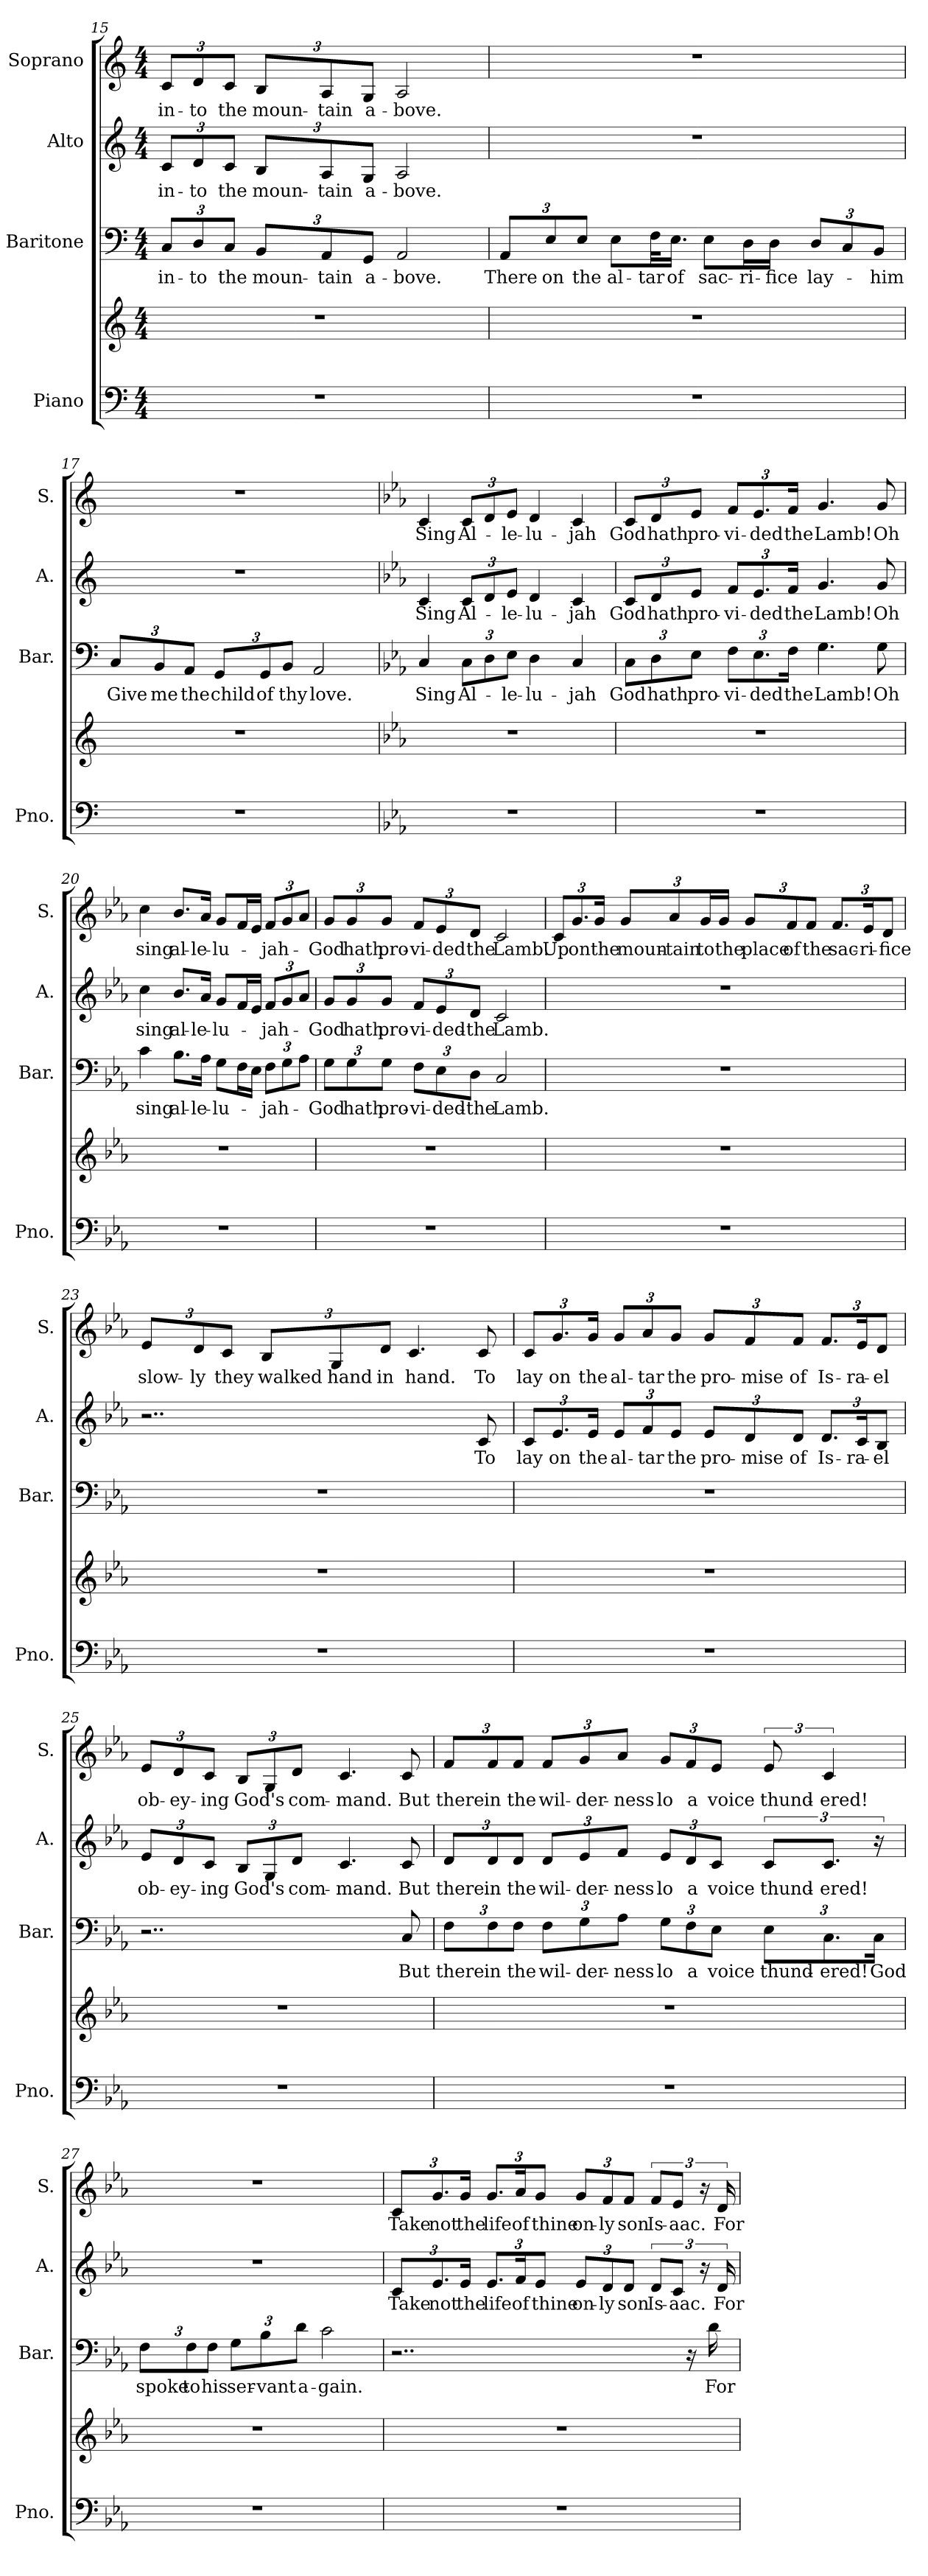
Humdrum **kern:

**kern	**kern	**kern	**text	**kern	**text	**kern	**text
*part4	*part4	*part3	*part3	*part2	*part2	*part1	*part1
*staff5	*staff4	*staff3	*staff3	*staff2	*staff2	*staff1	*staff1
*I"Piano	*	*I"Baritone	*	*I"Alto	*	*I"Soprano	*
*I'Pno.	*	*I'Bar.	*	*I'A.	*	*I'S.	*
!!LO:LB:g=z
*clefF4	*clefG2	*clefF4	*	*clefG2	*	*clefG2	*
*k[]	*k[]	*k[]	*	*k[]	*	*k[]	*
*M4/4	*M4/4	*M4/4	*	*M4/4	*	*M4/4	*
*	*	*Xbrackettup	*	*Xbrackettup	*	*Xbrackettup	*
=15	=15	=15	=15	=15	=15	=15	=15
1r	1r	12C/L	in-	12c/L	in-	12c/L	in-
.	.	12D/	-to	12d/	-to	12d/	-to
.	.	12C/J	the	12c/J	the	12c/J	the
.	.	12BB/L	moun-	12B/L	moun-	12B/L	moun-
.	.	12AA/	-tain	12A/	-tain	12A/	-tain
.	.	12GG/J	a-	12G/J	a-	12G/J	a-
.	.	2AA/	-bove.	2A/	-bove.	2A/	-bove.
=16	=16	=16	=16	=16	=16	=16	=16
1r	1r	12AA/L	There	1r	.	1r	.
.	.	12E/	on	.	.	.	.
.	.	12E/J	the	.	.	.	.
.	.	8E\L	al-	.	.	.	.
.	.	32F\KL	-tar	.	.	.	.
.	.	16.E\JJ	of	.	.	.	.
.	.	8E\L	sac-	.	.	.	.
.	.	16D\L	-ri-	.	.	.	.
.	.	16D\JJ	-fice	.	.	.	.
.	.	12D/L	lay-	.	.	.	.
.	.	12C/	.	.	.	.	.
.	.	12BB/J	-him	.	.	.	.
!!LO:PB:g=z
=17	=17	=17	=17	=17	=17	=17	=17
1r	1r	12C/L	Give	1r	.	1r	.
.	.	12BB/	me	.	.	.	.
.	.	12AA/J	the	.	.	.	.
.	.	12GG/L	child	.	.	.	.
.	.	12GG/	of	.	.	.	.
.	.	12BB/J	thy	.	.	.	.
.	.	2AA/	love.	.	.	.	.
=18	=18	=18	=18	=18	=18	=18	=18
*k[b-e-a-]	*k[b-e-a-]	*k[b-e-a-]	*	*k[b-e-a-]	*	*k[b-e-a-]	*
1r	1r	4C/	Sing	4c/	Sing	4c/	Sing
.	.	12C\L	Al-	12c/L	Al-	12c/L	Al-
.	.	12D\	.	12d/	.	12d/	.
.	.	12E-\J	-le-	12e-/J	-le-	12e-/J	-le-
.	.	4D\	-lu-	4d/	-lu-	4d/	-lu-
.	.	4C/	-jah	4c/	-jah	4c/	-jah
=19	=19	=19	=19	=19	=19	=19	=19
1r	1r	12C\L	God	12c/L	God	12c/L	God
.	.	12D\	hath	12d/	hath	12d/	hath
.	.	12E-\J	pro-	12e-/J	pro-	12e-/J	pro-
.	.	12F\L	-vi-	12f/L	-vi-	12f/L	-vi-
.	.	12.E-\	-ded	12.e-/	-ded	12.e-/	-ded
.	.	24F\Jk	the	24f/Jk	the	24f/Jk	the
.	.	4.G\	Lamb!	4.g/	Lamb!	4.g/	Lamb!
.	.	8G\	Oh	8g/	Oh	8g/	Oh
!!LO:LB:g=z
=20	=20	=20	=20	=20	=20	=20	=20
1r	1r	4c\	sing	4cc\	sing	4cc\	sing
.	.	8.B-\L	al-	8.b-/L	al-	8.b-/L	al-
.	.	16A-\Jk	-le-	16a-/Jk	-le-	16a-/Jk	-le-
.	.	8G\L	-lu-	8g/L	-lu-	8g/L	-lu-
.	.	16F\L	.	16f/L	.	16f/L	.
.	.	16E-\JJ	.	16e-/JJ	.	16e-/JJ	.
.	.	12F\L	-jah-	12f/L	-jah-	12f/L	-jah-
.	.	12G\	.	12g/	.	12g/	.
.	.	12A-\J	.	12a-/J	.	12a-/J	.
!!LO:PB:g=z
=21	=21	=21	=21	=21	=21	=21	=21
1r	1r	12G\L	-God	12g/L	-God	12g/L	-God
.	.	12G\	hath	12g/	hath	12g/	hath
.	.	12G\J	pro-	12g/J	pro-	12g/J	pro-
.	.	12F\L	-vi-	12f/L	-vi-	12f/L	-vi-
.	.	12E-\	-ded-	12e-/	-ded-	12e-/	-ded
.	.	12D\J	the	12d/J	the	12d/J	the
.	.	2C/	Lamb.	2c/	-Lamb.	2c/	Lamb.
=22	=22	=22	=22	=22	=22	=22	=22
1r	1r	1r	.	1r	.	12c/L	Up
.	.	.	.	.	.	12.g/	on
.	.	.	.	.	.	24g/Jk	the
.	.	.	.	.	.	12g/L	moun-
.	.	.	.	.	.	12a-/	-tain
.	.	.	.	.	.	24g/L	to
.	.	.	.	.	.	24g/JJ	the
.	.	.	.	.	.	12g/L	place
.	.	.	.	.	.	12f/	of
.	.	.	.	.	.	12f/J	the
.	.	.	.	.	.	12.f/L	sac-
.	.	.	.	.	.	24e-/K	-ri-
.	.	.	.	.	.	12d/J	fice
!!LO:LB:g=z
=23	=23	=23	=23	=23	=23	=23	=23
1r	1r	1r	.	2..r	.	12e-/L	slow-
.	.	.	.	.	.	12d/	-ly
.	.	.	.	.	.	12c/J	they
.	.	.	.	.	.	12B-/L	walked
.	.	.	.	.	.	12G/	hand
.	.	.	.	.	.	12d/J	in
.	.	.	.	.	.	4.c/	hand.
.	.	.	.	8c/	To	8c/	To
=24	=24	=24	=24	=24	=24	=24	=24
1r	1r	1r	.	12c/L	lay	12c/L	lay
.	.	.	.	12.e-/	on	12.g/	on
.	.	.	.	24e-/Jk	the	24g/Jk	the
.	.	.	.	12e-/L	al-	12g/L	al-
.	.	.	.	12f/	-tar	12a-/	-tar
.	.	.	.	12e-/J	the	12g/J	the
.	.	.	.	12e-/L	pro-	12g/L	pro-
.	.	.	.	12d/	-mise	12f/	-mise
.	.	.	.	12d/J	of	12f/J	of
.	.	.	.	12.d/L	Is-	12.f/L	Is-
.	.	.	.	24c/K	-ra-	24e-/K	-ra-
.	.	.	.	12B-/J	-el	12d/J	-el
!!LO:PB:g=z
=25	=25	=25	=25	=25	=25	=25	=25
1r	1r	2..r	.	12e-/L	ob-	12e-/L	ob-
.	.	.	.	12d/	-ey-	12d/	-ey-
.	.	.	.	12c/J	-ing	12c/J	-ing
.	.	.	.	12B-/L	God's	12B-/L	God's
.	.	.	.	12G/	.	12G/	.
.	.	.	.	12d/J	com-	12d/J	com-
.	.	.	.	4.c/	-mand.	4.c/	-mand.
.	.	8C/	But	8c/	But	8c/	But
=26	=26	=26	=26	=26	=26	=26	=26
1r	1r	12F\L	there	12d/L	there	12f/L	there
.	.	12F\	in	12d/	in	12f/	in
.	.	12F\J	the	12d/J	the	12f/J	the
.	.	12F\L	wil-	12d/L	wil-	12f/L	wil-
.	.	12G\	-der-	12e-/	-der-	12g/	-der-
.	.	12A-\J	-ness	12f/J	-ness	12a-/J	-ness
.	.	12G\L	lo	12e-/L	lo	12g/L	lo
.	.	12F\	a	12d/	a	12f/	a
.	.	12E-\J	voice	12c/J	voice	12e-/J	voice
*	*	*	*	*brackettup	*	*brackettup	*
.	.	12E-\L	thund-	12c/L	thund-	12e-/	thund-
.	.	12.C\	-ered!	12.c/J	-ered!	6c/	-ered!
.	.	24C\Jk	God	24r	.	.	.
!!LO:LB:g=z
=27	=27	=27	=27	=27	=27	=27	=27
1r	1r	12F\L	spoke	1r	.	1r	.
.	.	12F\	to	.	.	.	.
.	.	12F\J	his	.	.	.	.
.	.	12G\L	ser-	.	.	.	.
.	.	12B-\	-vant	.	.	.	.
.	.	12d\J	a-	.	.	.	.
.	.	2c\	-gain.	.	.	.	.
=28	=28	=28	=28	=28	=28	=28	=28
*	*	*	*	*Xbrackettup	*	*Xbrackettup	*
1r	1r	2..r	.	12c/L	Take	12c/L	Take
.	.	.	.	12.e-/	not	12.g/	not
.	.	.	.	24e-/Jk	the	24g/Jk	the
.	.	.	.	12.e-/L	life	12.g/L	life
.	.	.	.	24f/K	of	24a-/K	of
.	.	.	.	12e-/J	thine	12g/J	thine
.	.	.	.	12e-/L	on-	12g/L	on-
.	.	.	.	12d/	-ly	12f/	-ly
.	.	.	.	12d/J	son	12f/J	son
*	*	*	*	*brackettup	*	*brackettup	*
.	.	.	.	12d/L	Is-	12f/L	Is-
.	.	.	.	12c/J	-aac.	12e-/J	-aac.
.	.	16r	.	.	.	.	.
.	.	.	.	24r	.	24r	.
.	.	16d\	For	.	.	.	.
.	.	.	.	24d/	For	24d/	For
=	=	=	=	=	=	=	=
*-	*-	*-	*-	*-	*-	*-	*-
